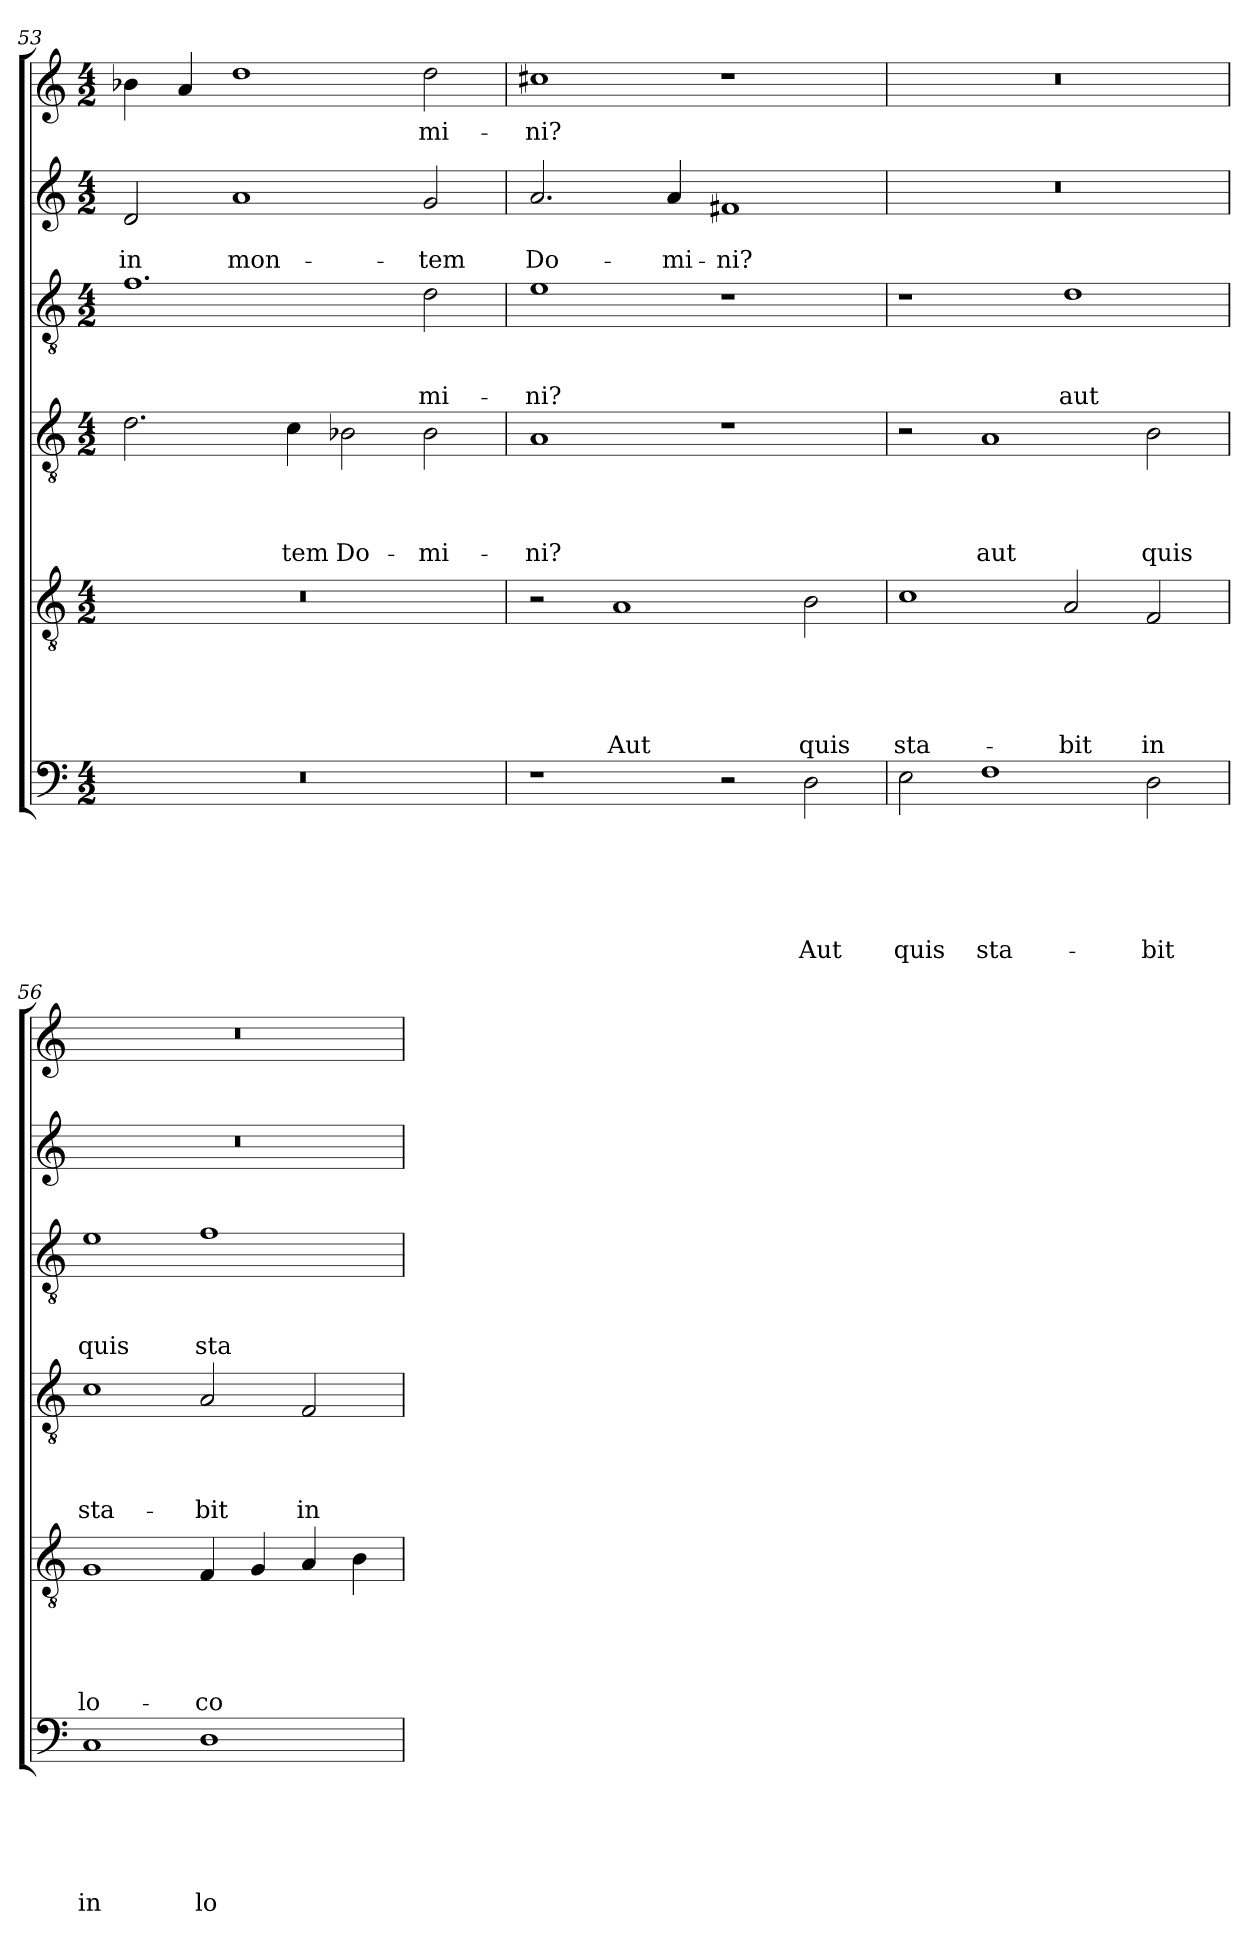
**kern	**text	**text	**text	**text	**text	**text	**kern	**text	**text	**text	**text	**text	**kern	**text	**text	**text	**text	**kern	**text	**text	**text	**kern	**text	**text	**kern	**text
*part6	*part6	*part6	*part6	*part6	*part6	*part6	*part5	*part5	*part5	*part5	*part5	*part5	*part4	*part4	*part4	*part4	*part4	*part3	*part3	*part3	*part3	*part2	*part2	*part2	*part1	*part1
*staff6	*staff6	*staff6	*staff6	*staff6	*staff6	*staff6	*staff5	*staff5	*staff5	*staff5	*staff5	*staff5	*staff4	*staff4	*staff4	*staff4	*staff4	*staff3	*staff3	*staff3	*staff3	*staff2	*staff2	*staff2	*staff1	*staff1
*clefF4	*	*	*	*	*	*	*clefGv2	*	*	*	*	*	*clefGv2	*	*	*	*	*clefGv2	*	*	*	*clefG2	*	*	*clefG2	*
*k[]	*	*	*	*	*	*	*k[]	*	*	*	*	*	*k[]	*	*	*	*	*k[]	*	*	*	*k[]	*	*	*k[]	*
*C:	*	*	*	*	*	*	*C:	*	*	*	*	*	*C:	*	*	*	*	*C:	*	*	*	*C:	*	*	*C:	*
*M4/2	*	*	*	*	*	*	*M4/2	*	*	*	*	*	*M4/2	*	*	*	*	*M4/2	*	*	*	*M4/2	*	*	*M4/2	*
=53	=53	=53	=53	=53	=53	=53	=53	=53	=53	=53	=53	=53	=53	=53	=53	=53	=53	=53	=53	=53	=53	=53	=53	=53	=53	=53
!	!	!	!	!	!	!	!	!	!	!	!	!	!	!	!	!	!	!	!	!	!	!	!	!LO:LY:b	!	!
0r	.	.	.	.	.	.	0r	.	.	.	.	.	2.d\	.	.	.	.	1.f	.	.	.	2d/	.	in	4b-X\	.
.	.	.	.	.	.	.	.	.	.	.	.	.	.	.	.	.	.	.	.	.	.	.	.	.	4a/	.
!	!	!	!	!	!	!	!	!	!	!	!	!	!	!	!	!	!	!	!	!	!	!	!	!LO:LY:b	!	!
.	.	.	.	.	.	.	.	.	.	.	.	.	.	.	.	.	.	.	.	.	.	1a	.	mon-	1dd	.
!	!	!	!	!	!	!	!	!	!	!	!	!	!	!	!	!	!LO:LY:b	!	!	!	!	!	!	!	!	!
.	.	.	.	.	.	.	.	.	.	.	.	.	4c\	.	.	.	-tem	.	.	.	.	.	.	.	.	.
!	!	!	!	!	!	!	!	!	!	!	!	!	!	!	!	!	!LO:LY:b	!	!	!	!	!	!	!	!	!
.	.	.	.	.	.	.	.	.	.	.	.	.	2B-X\	.	.	.	Do-	.	.	.	.	.	.	.	.	.
!	!	!	!	!	!	!	!	!	!	!	!	!	!	!	!	!	!LO:LY:b	!	!	!	!LO:LY:b	!	!	!LO:LY:b	!	!LO:LY:b
.	.	.	.	.	.	.	.	.	.	.	.	.	2B-\	.	.	.	-mi-	2d\	.	.	-mi-	2g/	.	-tem	2dd\	-mi-
=54	=54	=54	=54	=54	=54	=54	=54	=54	=54	=54	=54	=54	=54	=54	=54	=54	=54	=54	=54	=54	=54	=54	=54	=54	=54	=54
!	!	!	!	!	!	!	!	!	!	!	!	!	!	!	!	!	!LO:LY:b	!	!	!	!LO:LY:b	!	!	!LO:LY:b	!	!LO:LY:b
1r	.	.	.	.	.	.	2r	.	.	.	.	.	1A	.	.	.	-ni?	1e	.	.	-ni?	2.a/	.	Do-	1cc#X	-ni?
!	!	!	!	!	!	!	!	!	!	!	!	!LO:LY:b	!	!	!	!	!	!	!	!	!	!	!	!	!	!
.	.	.	.	.	.	.	1A	.	.	.	.	Aut	.	.	.	.	.	.	.	.	.	.	.	.	.	.
!	!	!	!	!	!	!	!	!	!	!	!	!	!	!	!	!	!	!	!	!	!	!	!	!LO:LY:b	!	!
.	.	.	.	.	.	.	.	.	.	.	.	.	.	.	.	.	.	.	.	.	.	4a/	.	-mi-	.	.
!	!	!	!	!	!	!	!	!	!	!	!	!	!	!	!	!	!	!	!	!	!	!	!	!LO:LY:b	!	!
2r	.	.	.	.	.	.	.	.	.	.	.	.	1r	.	.	.	.	1r	.	.	.	1f#X	.	-ni?	1r	.
!	!	!	!	!	!	!LO:LY:b	!	!	!	!	!	!LO:LY:b	!	!	!	!	!	!	!	!	!	!	!	!	!	!
2D\	.	.	.	.	.	Aut	2B\	.	.	.	.	quis	.	.	.	.	.	.	.	.	.	.	.	.	.	.
!!LO:PB:g=z
=55	=55	=55	=55	=55	=55	=55	=55	=55	=55	=55	=55	=55	=55	=55	=55	=55	=55	=55	=55	=55	=55	=55	=55	=55	=55	=55
!	!	!	!	!	!	!LO:LY:b	!	!	!	!	!	!LO:LY:b	!	!	!	!	!	!	!	!	!	!	!	!	!	!
2E\	.	.	.	.	.	quis	1c	.	.	.	.	sta-	2r	.	.	.	.	1r	.	.	.	0r	.	.	0r	.
!	!	!	!	!	!	!LO:LY:b	!	!	!	!	!	!	!	!	!	!	!LO:LY:b	!	!	!	!	!	!	!	!	!
1F	.	.	.	.	.	sta-	.	.	.	.	.	.	1A	.	.	.	aut	.	.	.	.	.	.	.	.	.
!	!	!	!	!	!	!	!	!	!	!	!	!LO:LY:b	!	!	!	!	!	!	!	!	!LO:LY:b	!	!	!	!	!
.	.	.	.	.	.	.	2A/	.	.	.	.	-bit	.	.	.	.	.	1d	.	.	aut	.	.	.	.	.
!	!	!	!	!	!	!LO:LY:b	!	!	!	!	!	!LO:LY:b	!	!	!	!	!LO:LY:b	!	!	!	!	!	!	!	!	!
2D\	.	.	.	.	.	-bit	2F/	.	.	.	.	in	2B\	.	.	.	quis	.	.	.	.	.	.	.	.	.
=56	=56	=56	=56	=56	=56	=56	=56	=56	=56	=56	=56	=56	=56	=56	=56	=56	=56	=56	=56	=56	=56	=56	=56	=56	=56	=56
!	!	!	!	!	!	!LO:LY:b	!	!	!	!	!	!LO:LY:b	!	!	!	!	!LO:LY:b	!	!	!	!LO:LY:b	!	!	!	!	!
1C	.	.	.	.	.	in	1G	.	.	.	.	lo-	1c	.	.	.	sta-	1e	.	.	quis	0r	.	.	0r	.
!	!	!	!	!	!	!LO:LY:b	!	!	!	!	!	!LO:LY:b	!	!	!	!	!LO:LY:b	!	!	!	!LO:LY:b	!	!	!	!	!
1D	.	.	.	.	.	lo-	4F/	.	.	.	.	-co	2A/	.	.	.	-bit	1f	.	.	sta-	.	.	.	.	.
.	.	.	.	.	.	.	4G/	.	.	.	.	.	.	.	.	.	.	.	.	.	.	.	.	.	.	.
!	!	!	!	!	!	!	!	!	!	!	!	!	!	!	!	!	!LO:LY:b	!	!	!	!	!	!	!	!	!
.	.	.	.	.	.	.	4A/	.	.	.	.	.	2F/	.	.	.	in	.	.	.	.	.	.	.	.	.
.	.	.	.	.	.	.	4B\	.	.	.	.	.	.	.	.	.	.	.	.	.	.	.	.	.	.	.
=	=	=	=	=	=	=	=	=	=	=	=	=	=	=	=	=	=	=	=	=	=	=	=	=	=	=
*-	*-	*-	*-	*-	*-	*-	*-	*-	*-	*-	*-	*-	*-	*-	*-	*-	*-	*-	*-	*-	*-	*-	*-	*-	*-	*-
